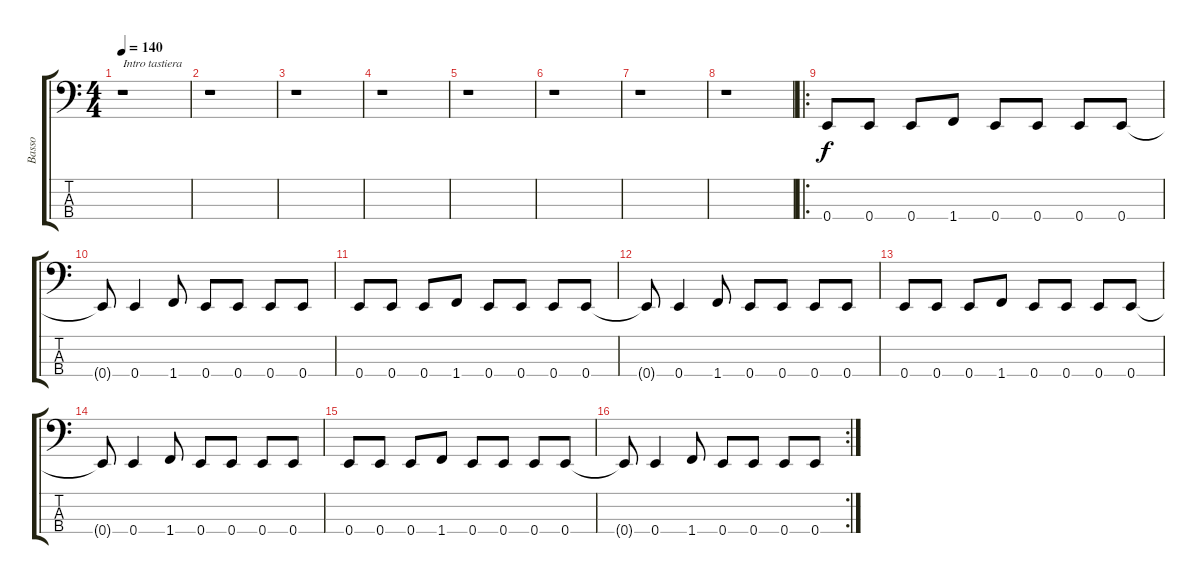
\track ("Basso" "Basso") {instrument electricbassfinger}
\staff {score tabs}
\tuning (G2 D2 A1 E1) {hide}
\ts (4 4)
\tempo 140
\clef f4
\ks c
r.1{txt "Intro tastiera" dy f instrument electricbassfinger} |
\section ("" "")
r.1 |
r.1 |
r.1 |
r.1 |
r.1 |
r.1 |
r.1 |
\ro
0.4.8 0.4.8 0.4.8 1.4.8 0.4.8 0.4.8 0.4.8 0.4.8 |
0.4{t}.8 0.4.4 1.4.8 0.4.8 0.4.8 0.4.8 0.4.8 |
0.4.8 0.4.8 0.4.8 1.4.8 0.4.8 0.4.8 0.4.8 0.4.8 |
0.4{t}.8 0.4.4 1.4.8 0.4.8 0.4.8 0.4.8 0.4.8 |
0.4.8 0.4.8 0.4.8 1.4.8 0.4.8 0.4.8 0.4.8 0.4.8 |
0.4{t}.8 0.4.4 1.4.8 0.4.8 0.4.8 0.4.8 0.4.8 |
0.4.8 0.4.8 0.4.8 1.4.8 0.4.8 0.4.8 0.4.8 0.4.8 |
\rc 2
0.4{t}.8 0.4.4 1.4.8 0.4.8 0.4.8 0.4.8 0.4.8
